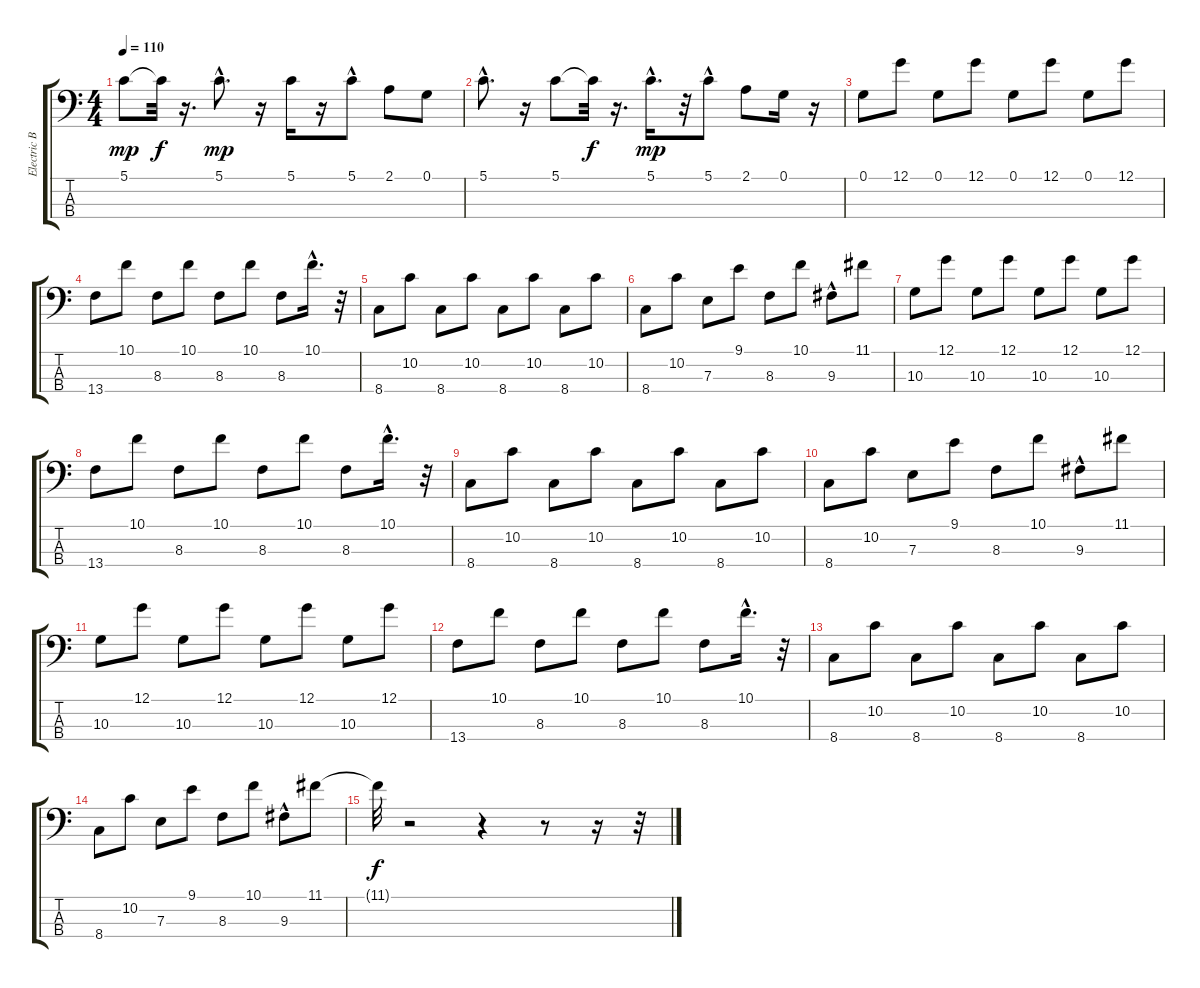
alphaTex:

\track ("Electric Bass" "Electric B") {instrument electricbassfinger}
\staff {score tabs}
\tuning (G2 D2 A1 E1) {hide}
\ts (4 4)
\tempo 110
\clef f4
\ks c
5.1.8{dy mp} 5.1{t}.32{dy f} r.16{d} 5.1{hac}.8{d dy mp} r.16 5.1.16 r.16 5.1{hac}.8 2.1.8 0.1.8 |
5.1{hac}.8{d} r.16 5.1.8 5.1{t}.32{dy f} r.16{d} 5.1{hac}.16{d dy mp} r.32 5.1{hac}.8 2.1.8 0.1.16 r.16 |
0.1.8 12.1.8 0.1.8 12.1.8 0.1.8 12.1.8 0.1.8 12.1.8 |
13.4.8 10.1.8 8.3.8 10.1.8 8.3.8 10.1.8 8.3.8 10.1{hac}.16{d} r.32 |
8.4.8 10.2.8 8.4.8 10.2.8 8.4.8 10.2.8 8.4.8 10.2.8 |
8.4.8 10.2.8 7.3.8 9.1.8 8.3.8 10.1.8 9.3{hac}.8 11.1.8 |
10.3.8{volume 13} 12.1.8{volume 13} 10.3.8{volume 13} 12.1.8{volume 13} 10.3.8{volume 12} 12.1.8{volume 12} 10.3.8{volume 12} 12.1.8{volume 12} |
13.4.8{volume 12} 10.1.8{volume 11} 8.3.8{volume 11} 10.1.8{volume 11} 8.3.8{volume 11} 10.1.8{volume 10} 8.3.8{volume 10} 10.1{hac}.16{d volume 10} r.32 |
8.4.8{volume 10} 10.2.8{volume 10} 8.4.8{volume 10} 10.2.8{volume 9} 8.4.8{volume 9} 10.2.8{volume 9} 8.4.8{volume 9} 10.2.8{volume 8} |
8.4.8{volume 8} 10.2.8{volume 8} 7.3.8{volume 8} 9.1.8{volume 8} 8.3.8{volume 8} 10.1.8{volume 7} 9.3{hac}.8{volume 7} 11.1.8{volume 7} |
10.3.8{volume 7} 12.1.8{volume 6} 10.3.8{volume 6} 12.1.8{volume 6} 10.3.8{volume 6} 12.1.8{volume 6} 10.3.8{volume 5} 12.1.8{volume 5} |
13.4.8{volume 5} 10.1.8{volume 5} 8.3.8{volume 5} 10.1.8{volume 4} 8.3.8{volume 4} 10.1.8{volume 4} 8.3.8{volume 4} 10.1{hac}.16{d volume 4} r.32 |
8.4.8{volume 3} 10.2.8{volume 3} 8.4.8{volume 3} 10.2.8{volume 3} 8.4.8{volume 2} 10.2.8{volume 2} 8.4.8{volume 2} 10.2.8{volume 2} |
8.4.8{volume 2} 10.2.8{volume 2} 7.3.8{volume 1} 9.1.8{volume 1} 8.3.8{volume 1} 10.1.8{volume 1} 9.3{hac}.8{volume 0} 11.1.8{volume 0} |
11.1{t}.32{dy f} r.2 r.4 r.8 r.16 r.32
